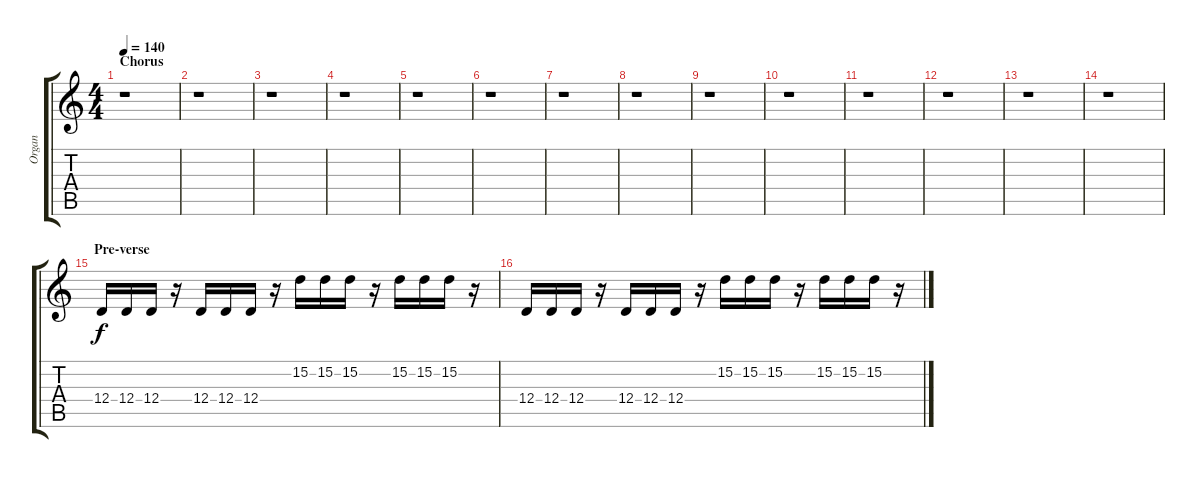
\track ("Organ" "Organ") {instrument lead2sawtooth}
\staff {score tabs}
\tuning (E4 B3 G3 D3 A2 E2) {hide}
\ts (4 4)
\section ("" "Chorus")
\tempo 140
\clef g2
\ks c
r.1{dy p} |
r.1 |
r.1 |
r.1 |
r.1 |
r.1 |
r.1 |
r.1 |
r.1 |
r.1 |
r.1 |
r.1 |
r.1 |
r.1 |
\section ("" "Pre-verse")
12.4.16{dy f} 12.4.16 12.4.16 r.16 12.4.16 12.4.16 12.4.16 r.16 15.2.16 15.2.16 15.2.16 r.16 15.2.16 15.2.16 15.2.16 r.16 |
12.4.16 12.4.16 12.4.16 r.16 12.4.16 12.4.16 12.4.16 r.16 15.2.16 15.2.16 15.2.16 r.16 15.2.16 15.2.16 15.2.16 r.16
